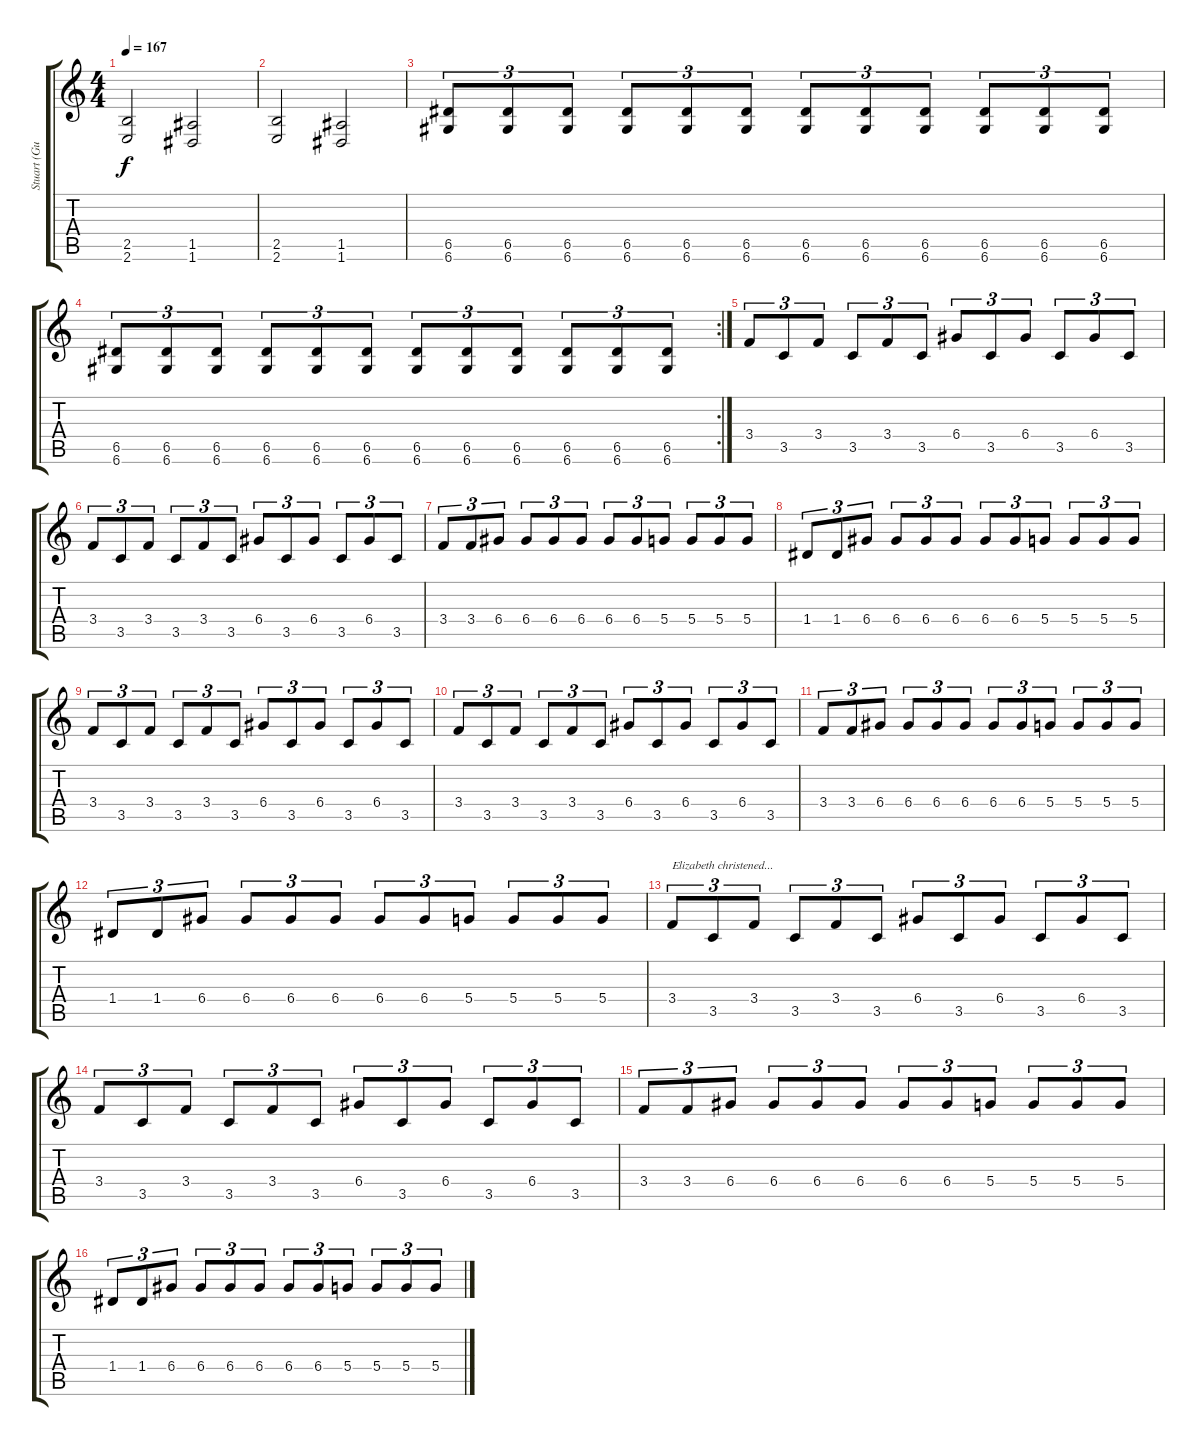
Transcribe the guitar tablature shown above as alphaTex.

\track ("Stuart (Guitar)" "Stuart (Gu") {instrument distortionguitar}
\staff {score tabs}
\tuning (E4 B3 G3 D3 A2 D2) {hide}
\ts (4 4)
\tempo 167
\clef g2
\ks c
(2.5 2.6).2{dy f} (1.5 1.6).2 |
(2.5 2.6).2 (1.5 1.6).2 |
(6.5 6.6).8{tu (3 2)} (6.5 6.6).8{tu (3 2)} (6.5 6.6).8{tu (3 2)} (6.5 6.6).8{tu (3 2)} (6.5 6.6).8{tu (3 2)} (6.5 6.6).8{tu (3 2)} (6.5 6.6).8{tu (3 2)} (6.5 6.6).8{tu (3 2)} (6.5 6.6).8{tu (3 2)} (6.5 6.6).8{tu (3 2)} (6.5 6.6).8{tu (3 2)} (6.5 6.6).8{tu (3 2)} |
\rc 2
(6.5 6.6).8{tu (3 2)} (6.5 6.6).8{tu (3 2)} (6.5 6.6).8{tu (3 2)} (6.5 6.6).8{tu (3 2)} (6.5 6.6).8{tu (3 2)} (6.5 6.6).8{tu (3 2)} (6.5 6.6).8{tu (3 2)} (6.5 6.6).8{tu (3 2)} (6.5 6.6).8{tu (3 2)} (6.5 6.6).8{tu (3 2)} (6.5 6.6).8{tu (3 2)} (6.5 6.6).8{tu (3 2)} |
3.4.8{tu (3 2)} 3.5.8{tu (3 2)} 3.4.8{tu (3 2)} 3.5.8{tu (3 2)} 3.4.8{tu (3 2)} 3.5.8{tu (3 2)} 6.4.8{tu (3 2)} 3.5.8{tu (3 2)} 6.4.8{tu (3 2)} 3.5.8{tu (3 2)} 6.4.8{tu (3 2)} 3.5.8{tu (3 2)} |
3.4.8{tu (3 2)} 3.5.8{tu (3 2)} 3.4.8{tu (3 2)} 3.5.8{tu (3 2)} 3.4.8{tu (3 2)} 3.5.8{tu (3 2)} 6.4.8{tu (3 2)} 3.5.8{tu (3 2)} 6.4.8{tu (3 2)} 3.5.8{tu (3 2)} 6.4.8{tu (3 2)} 3.5.8{tu (3 2)} |
3.4.8{tu (3 2)} 3.4.8{tu (3 2)} 6.4.8{tu (3 2)} 6.4.8{tu (3 2)} 6.4.8{tu (3 2)} 6.4.8{tu (3 2)} 6.4.8{tu (3 2)} 6.4.8{tu (3 2)} 5.4.8{tu (3 2)} 5.4.8{tu (3 2)} 5.4.8{tu (3 2)} 5.4.8{tu (3 2)} |
1.4.8{tu (3 2)} 1.4.8{tu (3 2)} 6.4.8{tu (3 2)} 6.4.8{tu (3 2)} 6.4.8{tu (3 2)} 6.4.8{tu (3 2)} 6.4.8{tu (3 2)} 6.4.8{tu (3 2)} 5.4.8{tu (3 2)} 5.4.8{tu (3 2)} 5.4.8{tu (3 2)} 5.4.8{tu (3 2)} |
3.4.8{tu (3 2)} 3.5.8{tu (3 2)} 3.4.8{tu (3 2)} 3.5.8{tu (3 2)} 3.4.8{tu (3 2)} 3.5.8{tu (3 2)} 6.4.8{tu (3 2)} 3.5.8{tu (3 2)} 6.4.8{tu (3 2)} 3.5.8{tu (3 2)} 6.4.8{tu (3 2)} 3.5.8{tu (3 2)} |
3.4.8{tu (3 2)} 3.5.8{tu (3 2)} 3.4.8{tu (3 2)} 3.5.8{tu (3 2)} 3.4.8{tu (3 2)} 3.5.8{tu (3 2)} 6.4.8{tu (3 2)} 3.5.8{tu (3 2)} 6.4.8{tu (3 2)} 3.5.8{tu (3 2)} 6.4.8{tu (3 2)} 3.5.8{tu (3 2)} |
3.4.8{tu (3 2)} 3.4.8{tu (3 2)} 6.4.8{tu (3 2)} 6.4.8{tu (3 2)} 6.4.8{tu (3 2)} 6.4.8{tu (3 2)} 6.4.8{tu (3 2)} 6.4.8{tu (3 2)} 5.4.8{tu (3 2)} 5.4.8{tu (3 2)} 5.4.8{tu (3 2)} 5.4.8{tu (3 2)} |
1.4.8{tu (3 2)} 1.4.8{tu (3 2)} 6.4.8{tu (3 2)} 6.4.8{tu (3 2)} 6.4.8{tu (3 2)} 6.4.8{tu (3 2)} 6.4.8{tu (3 2)} 6.4.8{tu (3 2)} 5.4.8{tu (3 2)} 5.4.8{tu (3 2)} 5.4.8{tu (3 2)} 5.4.8{tu (3 2)} |
3.4.8{tu (3 2) txt "Elizabeth christened..."} 3.5.8{tu (3 2)} 3.4.8{tu (3 2)} 3.5.8{tu (3 2)} 3.4.8{tu (3 2)} 3.5.8{tu (3 2)} 6.4.8{tu (3 2)} 3.5.8{tu (3 2)} 6.4.8{tu (3 2)} 3.5.8{tu (3 2)} 6.4.8{tu (3 2)} 3.5.8{tu (3 2)} |
3.4.8{tu (3 2)} 3.5.8{tu (3 2)} 3.4.8{tu (3 2)} 3.5.8{tu (3 2)} 3.4.8{tu (3 2)} 3.5.8{tu (3 2)} 6.4.8{tu (3 2)} 3.5.8{tu (3 2)} 6.4.8{tu (3 2)} 3.5.8{tu (3 2)} 6.4.8{tu (3 2)} 3.5.8{tu (3 2)} |
3.4.8{tu (3 2)} 3.4.8{tu (3 2)} 6.4.8{tu (3 2)} 6.4.8{tu (3 2)} 6.4.8{tu (3 2)} 6.4.8{tu (3 2)} 6.4.8{tu (3 2)} 6.4.8{tu (3 2)} 5.4.8{tu (3 2)} 5.4.8{tu (3 2)} 5.4.8{tu (3 2)} 5.4.8{tu (3 2)} |
1.4.8{tu (3 2)} 1.4.8{tu (3 2)} 6.4.8{tu (3 2)} 6.4.8{tu (3 2)} 6.4.8{tu (3 2)} 6.4.8{tu (3 2)} 6.4.8{tu (3 2)} 6.4.8{tu (3 2)} 5.4.8{tu (3 2)} 5.4.8{tu (3 2)} 5.4.8{tu (3 2)} 5.4.8{tu (3 2)}
